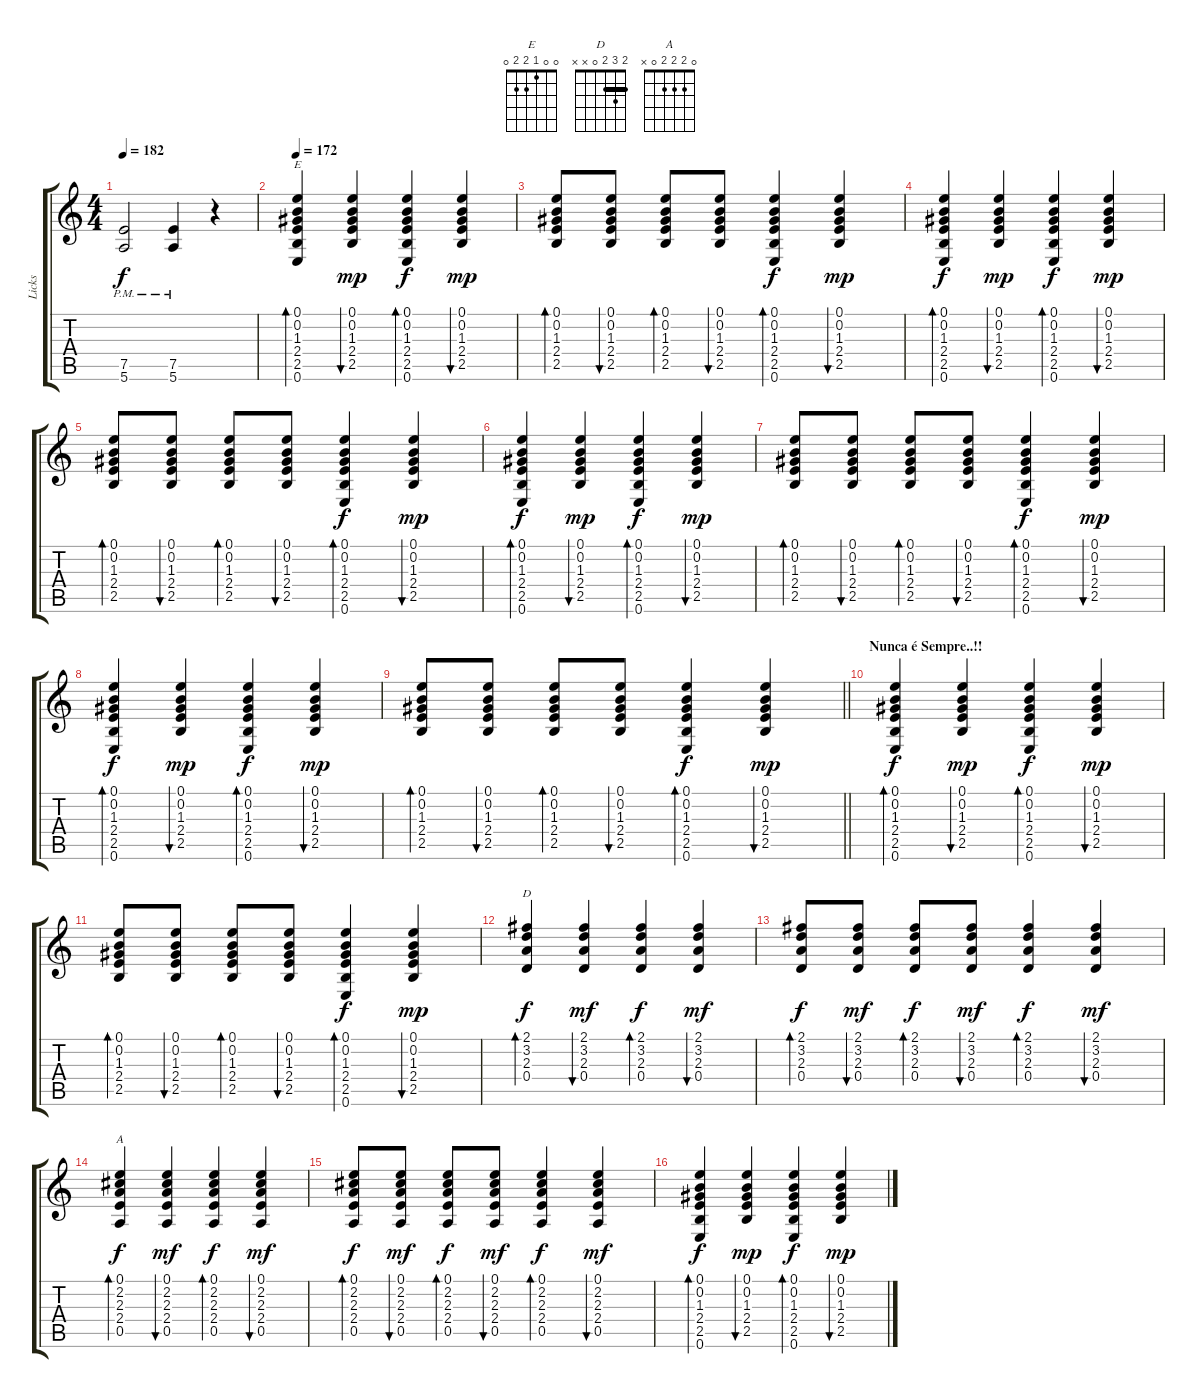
\track ("Licks" "Licks") {instrument overdrivenguitar}
\staff {score tabs}
\tuning (E4 B3 G3 D3 A2 E2) {hide}
\chord ("E" 0 0 1 2 2 0)
\chord ("D" 2 3 2 0 x x) {barre 2}
\chord ("A" 0 2 2 2 0 x)
\ts (4 4)
\tempo 182
\clef g2
\ks c
(7.5{pm} 5.6{pm}).2{dy f} (7.5{pm} 5.6{pm}).4 r.4{volume 2} |
\tempo 172
(0.1 0.2 1.3 2.4 2.5 0.6).4{bd 120 ch "E" volume 11 instrument acousticguitarnylon} (0.1 0.2 1.3 2.4 2.5).4{bu 120 dy mp} (0.1 0.2 1.3 2.4 2.5 0.6).4{bd 120 dy f} (0.1 0.2 1.3 2.4 2.5).4{bu 120 dy mp} |
(0.1 0.2 1.3 2.4 2.5).8{bd 120} (0.1 0.2 1.3 2.4 2.5).8{bu 120} (0.1 0.2 1.3 2.4 2.5).8{bd 120} (0.1 0.2 1.3 2.4 2.5).8{bu 120} (0.1 0.2 1.3 2.4 2.5 0.6).4{bd 120 dy f} (0.1 0.2 1.3 2.4 2.5).4{bu 120 dy mp} |
(0.1 0.2 1.3 2.4 2.5 0.6).4{bd 120 dy f} (0.1 0.2 1.3 2.4 2.5).4{bu 120 dy mp} (0.1 0.2 1.3 2.4 2.5 0.6).4{bd 120 dy f} (0.1 0.2 1.3 2.4 2.5).4{bu 120 dy mp} |
(0.1 0.2 1.3 2.4 2.5).8{bd 120} (0.1 0.2 1.3 2.4 2.5).8{bu 120} (0.1 0.2 1.3 2.4 2.5).8{bd 120} (0.1 0.2 1.3 2.4 2.5).8{bu 120} (0.1 0.2 1.3 2.4 2.5 0.6).4{bd 120 dy f} (0.1 0.2 1.3 2.4 2.5).4{bu 120 dy mp} |
(0.1 0.2 1.3 2.4 2.5 0.6).4{bd 120 dy f} (0.1 0.2 1.3 2.4 2.5).4{bu 120 dy mp} (0.1 0.2 1.3 2.4 2.5 0.6).4{bd 120 dy f} (0.1 0.2 1.3 2.4 2.5).4{bu 120 dy mp} |
(0.1 0.2 1.3 2.4 2.5).8{bd 120} (0.1 0.2 1.3 2.4 2.5).8{bu 120} (0.1 0.2 1.3 2.4 2.5).8{bd 120} (0.1 0.2 1.3 2.4 2.5).8{bu 120} (0.1 0.2 1.3 2.4 2.5 0.6).4{bd 120 dy f} (0.1 0.2 1.3 2.4 2.5).4{bu 120 dy mp} |
(0.1 0.2 1.3 2.4 2.5 0.6).4{bd 120 dy f} (0.1 0.2 1.3 2.4 2.5).4{bu 120 dy mp} (0.1 0.2 1.3 2.4 2.5 0.6).4{bd 120 dy f} (0.1 0.2 1.3 2.4 2.5).4{bu 120 dy mp} |
\barLineRight lightlight
(0.1 0.2 1.3 2.4 2.5).8{bd 120} (0.1 0.2 1.3 2.4 2.5).8{bu 120} (0.1 0.2 1.3 2.4 2.5).8{bd 120} (0.1 0.2 1.3 2.4 2.5).8{bu 120} (0.1 0.2 1.3 2.4 2.5 0.6).4{bd 120 dy f} (0.1 0.2 1.3 2.4 2.5).4{bu 120 dy mp} |
\section ("" "Nunca é Sempre..!!")
(0.1 0.2 1.3 2.4 2.5 0.6).4{bd 120 dy f} (0.1 0.2 1.3 2.4 2.5).4{bu 120 dy mp} (0.1 0.2 1.3 2.4 2.5 0.6).4{bd 120 dy f} (0.1 0.2 1.3 2.4 2.5).4{bu 120 dy mp} |
(0.1 0.2 1.3 2.4 2.5).8{bd 120} (0.1 0.2 1.3 2.4 2.5).8{bu 120} (0.1 0.2 1.3 2.4 2.5).8{bd 120} (0.1 0.2 1.3 2.4 2.5).8{bu 120} (0.1 0.2 1.3 2.4 2.5 0.6).4{bd 120 dy f} (0.1 0.2 1.3 2.4 2.5).4{bu 120 dy mp} |
(2.1 3.2 2.3 0.4).4{bd 120 ch "D" dy f} (2.1 3.2 2.3 0.4).4{bu 120 dy mf} (2.1 3.2 2.3 0.4).4{bd 120 dy f} (2.1 3.2 2.3 0.4).4{bu 120 dy mf} |
(2.1 3.2 2.3 0.4).8{bd 120 dy f} (2.1 3.2 2.3 0.4).8{bu 120 dy mf} (2.1 3.2 2.3 0.4).8{bd 120 dy f} (2.1 3.2 2.3 0.4).8{bu 120 dy mf} (2.1 3.2 2.3 0.4).4{bd 120 dy f} (2.1 3.2 2.3 0.4).4{bu 120 dy mf} |
(0.1 2.2 2.3 2.4 0.5).4{bd 120 ch "A" dy f} (0.1 2.2 2.3 2.4 0.5).4{bu 120 dy mf} (0.1 2.2 2.3 2.4 0.5).4{bd 120 dy f} (0.1 2.2 2.3 2.4 0.5).4{bu 120 dy mf} |
(0.1 2.2 2.3 2.4 0.5).8{bd 120 dy f} (0.1 2.2 2.3 2.4 0.5).8{bu 120 dy mf} (0.1 2.2 2.3 2.4 0.5).8{bd 120 dy f} (0.1 2.2 2.3 2.4 0.5).8{bu 120 dy mf} (0.1 2.2 2.3 2.4 0.5).4{bd 120 dy f} (0.1 2.2 2.3 2.4 0.5).4{bu 120 dy mf} |
(0.1 0.2 1.3 2.4 2.5 0.6).4{bd 120 dy f} (0.1 0.2 1.3 2.4 2.5).4{bu 120 dy mp} (0.1 0.2 1.3 2.4 2.5 0.6).4{bd 120 dy f} (0.1 0.2 1.3 2.4 2.5).4{bu 120 dy mp}
